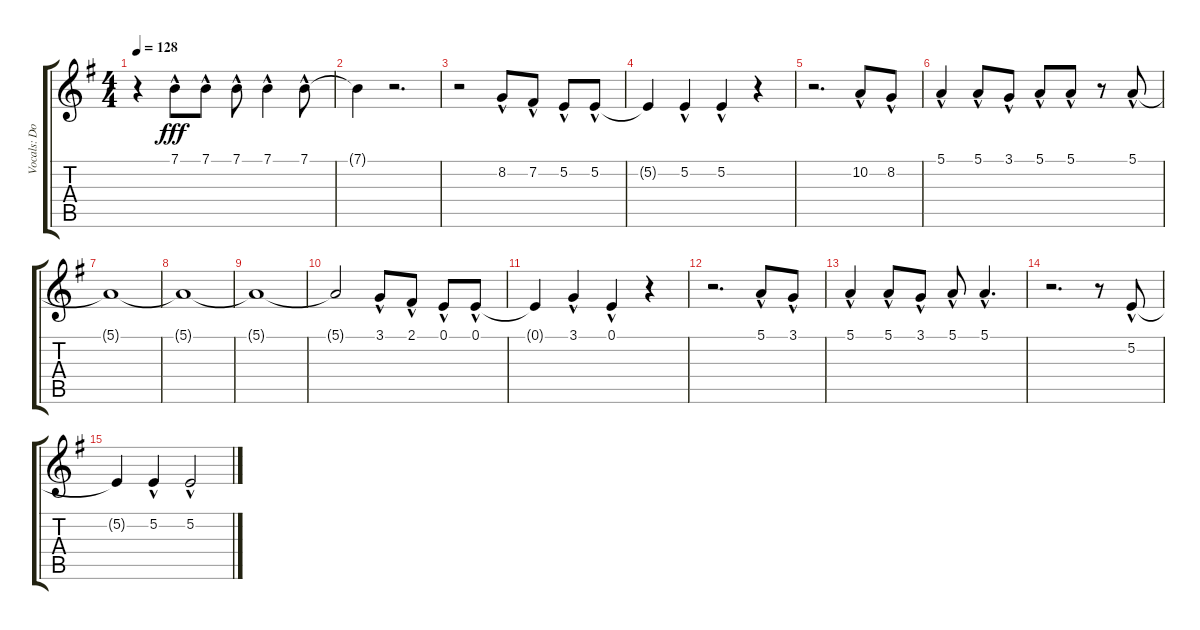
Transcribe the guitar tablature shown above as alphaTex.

\track ("Vocals: Don" "Vocals: Do") {instrument lead2sawtooth}
\staff {score tabs}
\tuning (E4 B3 G3 D3 A2 E2) {hide}
\ts (4 4)
\tempo 128
\clef g2
\ks g
r.4{dy fff} 7.1{hac}.8 7.1{hac}.8 7.1{hac}.8 7.1{hac}.4 7.1{hac}.8 |
7.1{t}.4 r.2{d} |
r.2 8.2{hac}.8 7.2{hac}.8 5.2{hac}.8 5.2{hac}.8 |
5.2{t}.4 5.2{hac}.4 5.2{hac}.4 r.4 |
r.2{d} 10.2{hac}.8 8.2{hac}.8 |
5.1{hac}.4 5.1{hac}.8 3.1{hac}.8 5.1{hac}.8 5.1{hac}.8 r.8 5.1{hac}.8 |
5.1{t}.1 |
5.1{t}.1 |
5.1{t}.1 |
5.1{t}.2 3.1{hac}.8 2.1{hac}.8 0.1{hac}.8 0.1{hac}.8 |
0.1{t}.4 3.1{hac}.4 0.1{hac}.4 r.4 |
r.2{d} 5.1{hac}.8 3.1{hac}.8 |
5.1{hac}.4 5.1{hac}.8 3.1{hac}.8 5.1{hac}.8 5.1{hac}.4{d} |
r.2{d} r.8 5.2{hac}.8 |
5.2{t}.4 5.2{hac}.4 5.2{hac}.2
